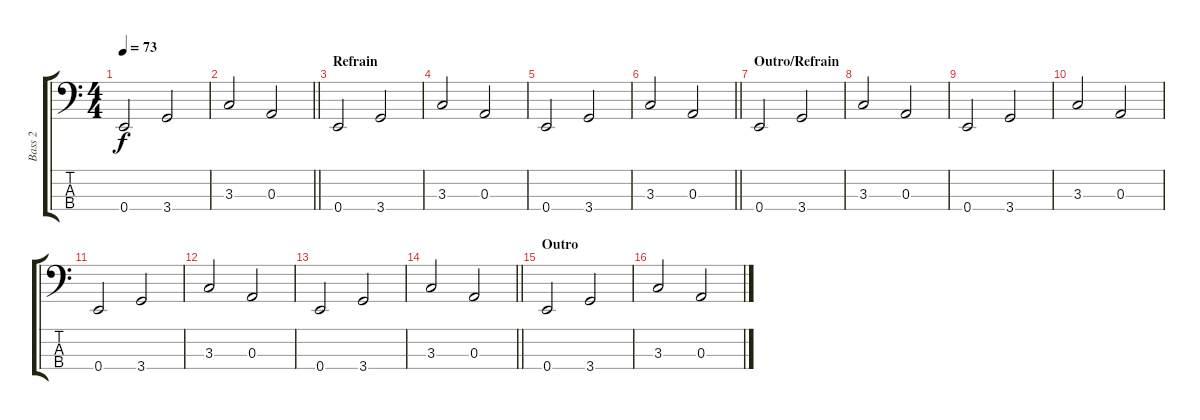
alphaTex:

\track ("Bass 2" "Bass 2") {instrument electricbassfinger}
\staff {score tabs}
\tuning (G2 D2 A1 E1) {hide}
\ts (4 4)
\tempo 73
\clef f4
\ks c
0.4.2{dy f} 3.4.2 |
\barLineRight lightlight
3.3.2 0.3.2 |
\section ("" "Refrain")
0.4.2 3.4.2 |
3.3.2 0.3.2 |
0.4.2 3.4.2 |
\barLineRight lightlight
3.3.2 0.3.2 |
\section ("" "Outro/Refrain")
0.4.2 3.4.2 |
3.3.2 0.3.2 |
0.4.2 3.4.2 |
3.3.2 0.3.2 |
0.4.2 3.4.2 |
3.3.2 0.3.2 |
0.4.2 3.4.2 |
\barLineRight lightlight
3.3.2 0.3.2 |
\section ("" "Outro")
0.4.2 3.4.2 |
3.3.2 0.3.2
